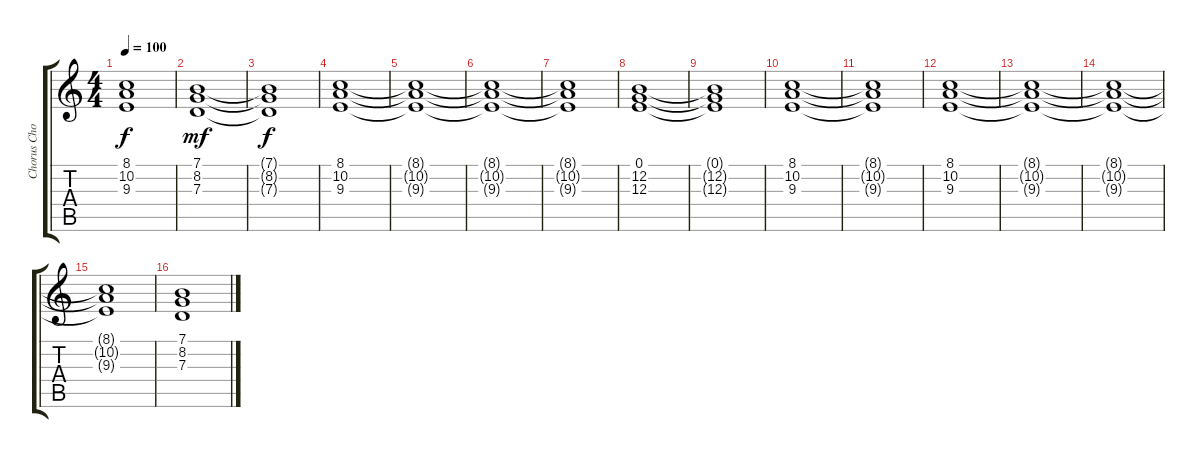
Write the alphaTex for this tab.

\track ("Chorus Chords" "Chorus Cho") {instrument choiraahs}
\staff {score tabs}
\tuning (E4 B3 G3 D3 A2 E2) {hide}
\ts (4 4)
\tempo 100
\clef g2
\ks c
(8.1{t} 10.2{t} 9.3{t}).1{dy f} |
(7.1 8.2 7.3).1{dy mf} |
(7.1{t} 8.2{t} 7.3{t}).1{dy f} |
(8.1 10.2 9.3).1 |
(8.1{t} 10.2{t} 9.3{t}).1 |
(8.1{t} 10.2{t} 9.3{t}).1 |
(8.1{t} 10.2{t} 9.3{t}).1 |
(0.1 12.2 12.3).1 |
(0.1{t} 12.2{t} 12.3{t}).1 |
(8.1 10.2 9.3).1 |
(8.1{t} 10.2{t} 9.3{t}).1 |
(8.1 10.2 9.3).1 |
(8.1{t} 10.2{t} 9.3{t}).1 |
(8.1{t} 10.2{t} 9.3{t}).1 |
(8.1{t} 10.2{t} 9.3{t}).1 |
(7.1 8.2 7.3).1
